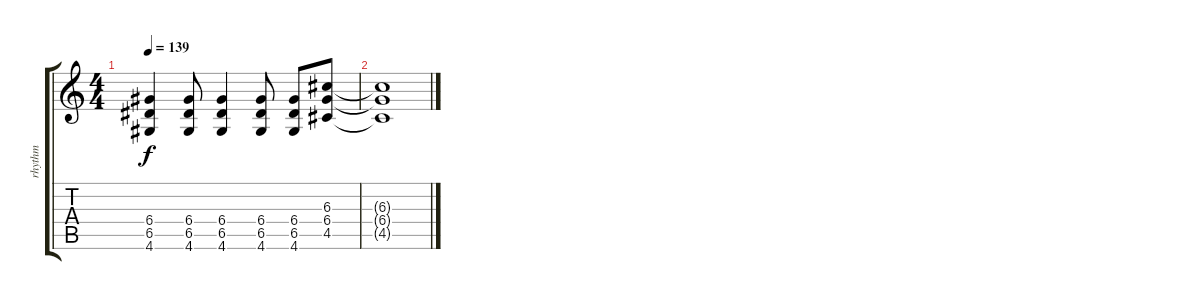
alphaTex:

\track ("rhythm" "rhythm") {instrument electricguitarclean}
\staff {score tabs}
\tuning (E4 B3 G3 D3 A2 E2) {hide}
\ts (4 4)
\tempo 139
\clef g2
\ks c
(6.4 6.5 4.6).4{dy f} (6.4 6.5 4.6).8 (6.4 6.5 4.6).4 (6.4 6.5 4.6).8 (6.4 6.5 4.6).8 (6.3 6.4 4.5).8 |
(6.3{t} 6.4{t} 4.5{t}).1
